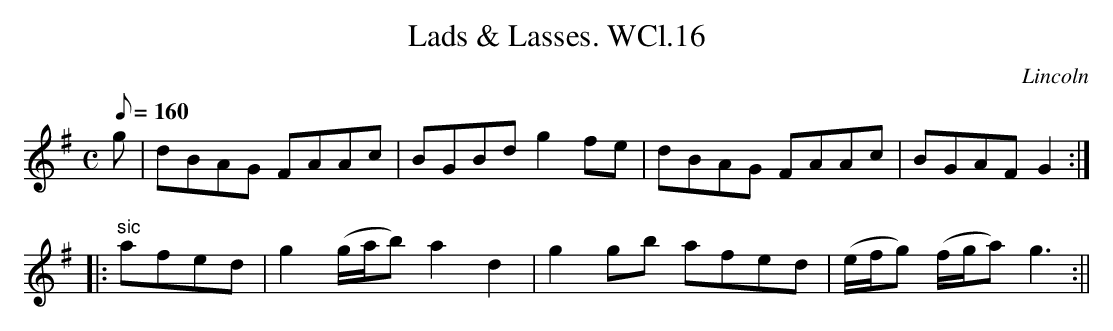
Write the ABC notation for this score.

X:1
T:Lads & Lasses. WCl.16
M:C
L:1/8
Q:160
O:Lincoln
K:G
g|dBAG FAAc|BGBd g2 fe|dBAG FAAc|BGAF G2::!
"sic"afed|g2 (g/2a/2b) a2 d2|g2 gb afed|(e/2f/2g) (f/2g/2a) g3:||
